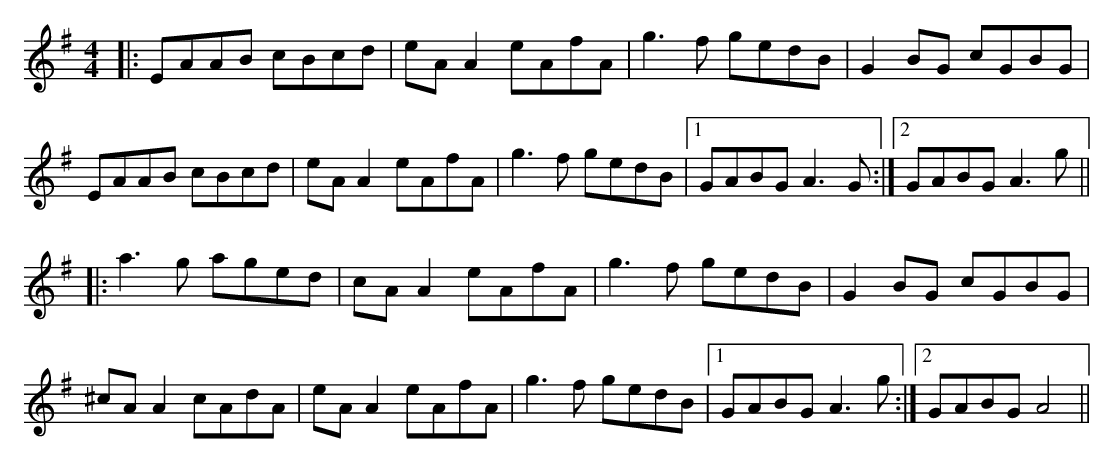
X:1
M:4/4
K:Ador
|:EAAB cBcd|eA A2 eAfA|g3f gedB|G2 BG cGBG|
EAAB cBcd|eA A2 eAfA|g3f gedB|1 GABG A3 G:|2 GABG A3g||
|:a3g aged|cA A2 eAfA|g3f gedB|G2 BG cGBG|
^cA A2 cAdA|eA A2 eAfA|g3f gedB|1 GABG A3 g:|2 GABG A4||
